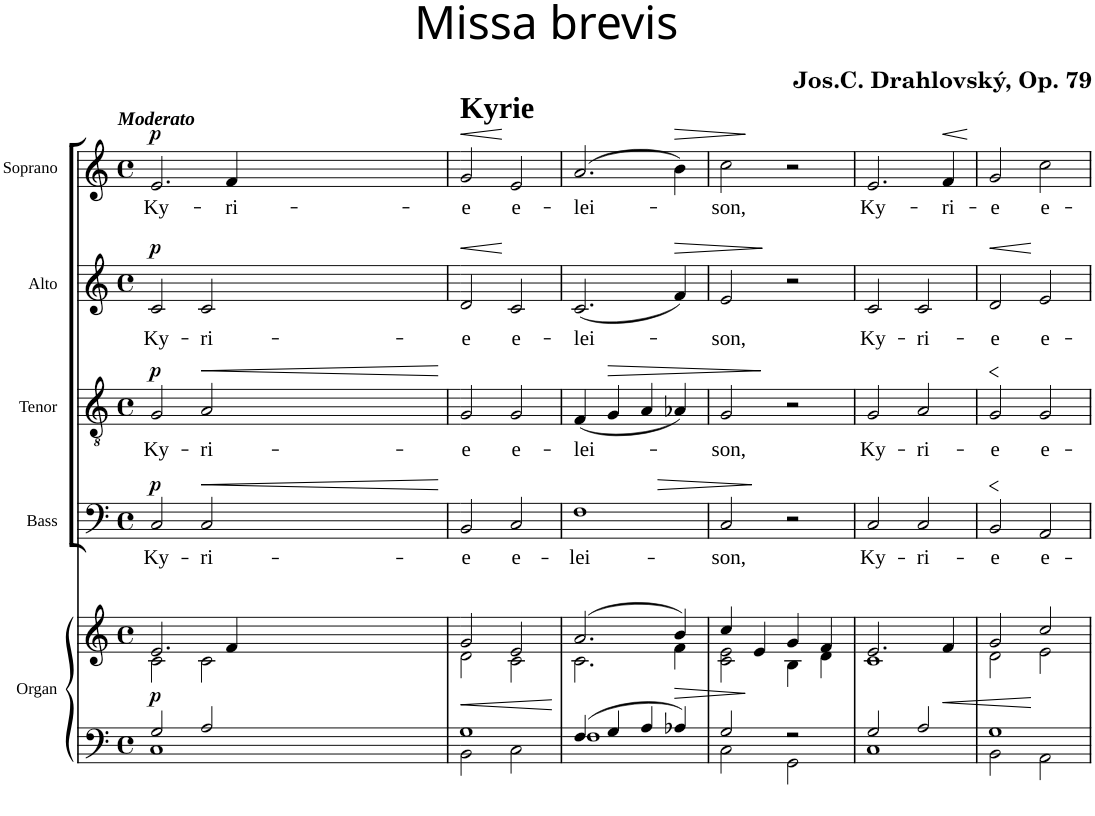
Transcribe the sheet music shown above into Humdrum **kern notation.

**kern	**kern	**dynam	**kern	**text	**dynam	**kern	**text	**dynam	**kern	**text	**dynam	**kern	**text	**dynam
*part5	*part5	*part5	*part4	*part4	*part4	*part3	*part3	*part3	*part2	*part2	*part2	*part1	*part1	*part1
*staff6	*staff5	*staff5/6	*staff4	*staff4	*staff4	*staff3	*staff3	*staff3	*staff2	*staff2	*staff2	*staff1	*staff1	*staff1
*I"Organ	*	*	*I"Bass	*	*	*I"Tenor	*	*	*I"Alto	*	*	*I"Soprano	*	*
*I'Org.	*	*	*I'B.	*	*	*I'T.	*	*	*I'A.	*	*	*I'S.	*	*
*clefF4	*clefG2	*	*clefF4	*	*	*clefGv2	*	*	*clefG2	*	*	*clefG2	*	*
*k[]	*k[]	*	*k[]	*	*	*k[]	*	*	*k[]	*	*	*k[]	*	*
*M4/4	*M4/4	*	*M4/4	*	*	*M4/4	*	*	*M4/4	*	*	*M4/4	*	*
*met(c)	*met(c)	*	*met(c)	*	*	*met(c)	*	*	*met(c)	*	*	*met(c)	*	*
=1	=1	=1	=1	=1	=1	=1	=1	=1	=1	=1	=1	=1	=1	=1
*^	*^	*	*	*	*	*	*	*	*	*	*	*	*	*
!	!	!	!	!	!	!	!	!	!	!	!	!	!	!LO:TX:a:Bi:t=Moderato	!	!
!	!	!	!	!LO:DY:b	!	!LO:LY:b	!LO:DY:a	!	!LO:LY:b	!LO:DY:a	!	!LO:LY:b	!LO:DY:a	!	!LO:LY:b	!LO:DY:a
2G/	1C	2.e/	2c\	p	2C/	Ky-	p	2G/	Ky-	p	2c/	Ky-	p	2.e/	Ky-	p
!	!	!	!	!	!	!LO:LY:b	!LO:HP:b	!	!LO:LY:b	!LO:HP:b	!	!LO:LY:b	!	!	!	!
2A/	.	.	2c\	.	2C/	-ri-	<	2A/	-ri-	<	2c/	-ri-	.	.	.	.
!	!	!	!	!	!	!	!	!	!	!	!	!	!	!	!LO:LY:b	!
.	.	4f/	.	.	.	.	.	.	.	.	.	.	.	4f/	-ri-	.
0ryy	0ryy	0ryy	0ryy	.	0ryy	.	.	0ryy	.	.	0ryy	.	.	16ryy	.	.
2ryy	2ryy	2ryy	2ryy	.	2ryy	.	.	2ryy	.	.	2ryy	.	.	.	.	.
4ryy	4ryy	4ryy	4ryy	.	4ryy	.	.	4ryy	.	.	4ryy	.	.	.	.	.
16ryy	16ryy	16ryy	16ryy	.	16ryy	.	.	16ryy	.	.	16ryy	.	.	.	.	.
!	!	!	!	!	!	!	!	!	!	!	!	!	!	!LO:TX:a:B:t=Kyrie	!	!
=2	=2	=2	=2	=2	=2	=2	=2	=2	=2	=2	=2	=2	=2	=2	=2	=2
!	!	!	!	!LO:HP:b=2	!	!LO:LY:b	!	!	!LO:LY:b	!	!	!LO:LY:b	!LO:HP:b	!	!LO:LY:b	!LO:HP:b
1G	2BB\	2g/	2d\	<	2BB/	-e	.	2G/	-e	.	2d/	-e	<	2g/	-e	<
!	!	!	!	!	!	!LO:LY:b	!	!	!LO:LY:b	!	!	!LO:LY:b	!	!	!LO:LY:b	!
.	2C\	2e/	2c\	.	2C/	e-	.	2G/	e-	.	2c/	e-	.	2e/	e-	[
=3	=3	=3	=3	=3	=3	=3	=3	=3	=3	=3	=3	=3	=3	=3	=3	=3
!	!	!	!	!	!	!LO:LY:b	!LO:HP:b	!	!LO:LY:b	!	!	!LO:LY:b	!	!	!LO:LY:b	!
4F/	1F	(2.a/	2.c\	.	1F	-lei-	>	(<4F/	-lei-	.	(<2.c/	-lei-	.	(2.a/	-lei-	.
!	!	!	!	!	!	!	!	!	!	!LO:HP:b	!	!	!	!	!	!
4G/	.	.	.	.	.	.	.	4G/	.	>	.	.	.	.	.	.
4A/	.	.	.	.	.	.	.	4A/	.	.	.	.	.	.	.	.
!	!	!	!	!LO:HP:b	!	!	!	!	!	!	!	!	!LO:HP:b	!	!	!LO:HP:b
4A-X/	.	4b/)	4f\	>	.	.	.	4A-X/)	.	.	4f/)	.	>	4b\)	.	>
=4	=4	=4	=4	=4	=4	=4	=4	=4	=4	=4	=4	=4	=4	=4	=4	=4
!	!	!	!	!	!	!LO:LY:b	!	!	!LO:LY:b	!	!	!LO:LY:b	!	!	!LO:LY:b	!
2G/	2C\	4cc/	2c\ 2e\	.	2C/	-son,	.	2G/	-son,	.	2e/	-son,	.	2cc\	-son,	.
.	.	4e/	.	[	.	.	.	.	.	.	.	.	.	.	.	.
2r	2GG\	4g/	4B\	.	2r	.	[	2r	.	[	2r	.	[	2r	.	]
.	.	4f/	4d\	.	.	.	.	.	.	.	.	.	.	.	.	.
=5	=5	=5	=5	=5	=5	=5	=5	=5	=5	=5	=5	=5	=5	=5	=5	=5
!	!	!	!	!	!	!LO:LY:b	!	!	!LO:LY:b	!	!	!LO:LY:b	!	!	!LO:LY:b	!
2G/	1C	2.e/	1c	.	2C/	Ky-	.	2G/	Ky-	.	2c/	Ky-	.	2.e/	Ky-	.
!	!	!	!	!	!	!LO:LY:b	!	!	!LO:LY:b	!	!	!LO:LY:b	!	!	!	!
2A/	.	.	.	.	2C/	-ri-	.	2A/	-ri-	.	2c/	-ri-	.	.	.	.
!	!	!	!	!	!	!	!	!	!	!	!	!	!	!	!LO:LY:b	!LO:HP:b
.	.	4f/	.	.	.	.	.	.	.	.	.	.	.	4f/	-ri-	<
*v	*v	*	*	*	*	*	*	*	*	*	*	*	*	*	*	*
*	*v	*v	*	*	*	*	*	*	*	*	*	*	*	*	*
.	.	.	.	.	]	.	.	]	.	.	.	.	.	[
=6	=6	=6	=6	=6	=6	=6	=6	=6	=6	=6	=6	=6	=6	=6
*^	*^	*	*	*	*	*	*	*	*	*	*	*	*	*
!	!	!	!	!	!	!LO:LY:b	!	!	!LO:LY:b	!	!	!LO:LY:b	!	!	!LO:LY:b	!
1G	2BB\	2g/	2d\	.	2BB/	-e	.	2G/	-e	.	2d/	-e	.	2g/	-e	.
!	!	!	!	!	!	!LO:LY:b	!	!	!LO:LY:b	!	!	!LO:LY:b	!	!	!LO:LY:b	!
.	2AA\	2cc/	2e\	]	2AA/	e-	.	2G/	e-	.	2e/	e-	]	2cc\	e-	.
*v	*v	*	*	*	*	*	*	*	*	*	*	*	*	*	*	*
*	*v	*v	*	*	*	*	*	*	*	*	*	*	*	*	*
=	=	=	=	=	=	=	=	=	=	=	=	=	=	=
*-	*-	*-	*-	*-	*-	*-	*-	*-	*-	*-	*-	*-	*-	*-
